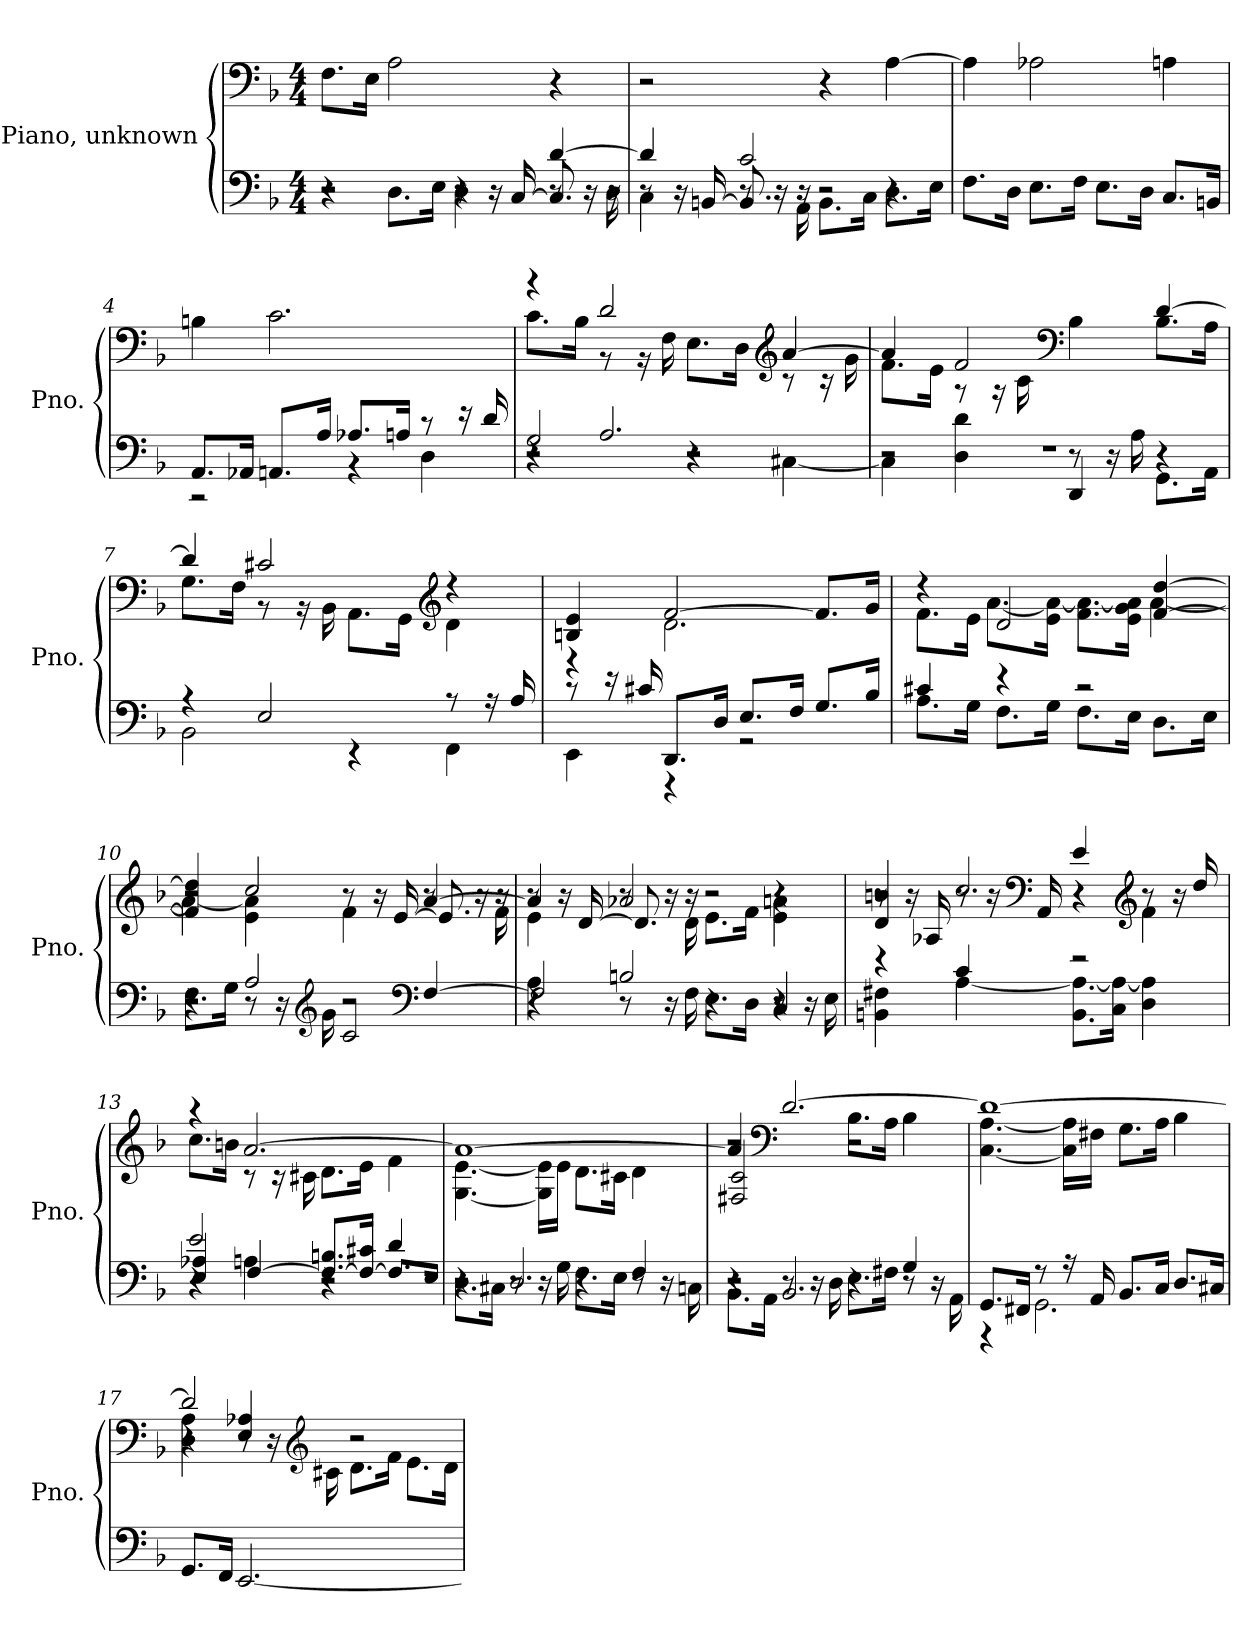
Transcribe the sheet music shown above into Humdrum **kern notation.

**kern	**kern
*part1	*part1
*staff2	*staff1
*I"Piano, unknown	*
*I'Pno.	*
*clefF4	*clefF4
*k[b-]	*k[b-]
*M4/4	*M4/4
*MM120	*MM120
=1	=1
*^	*
*	*^	*
2r	4r	2r	8.F\L
.	.	.	16E\Jk
.	8.D\L	.	2A\
.	16E\Jk	.	.
4r	4D\	8r	.
.	.	16r	.
.	.	[16C/	.
[4d/	8r	8.C/]	4r
.	16r	.	.
.	16D\	16r	.
=2	=2	=2	=2
4d/]	4C\	8r	2r
.	.	16r	.
.	.	[16BBn/	.
2c/	8r	8.BB/]	.
.	16r	.	.
.	16AA\	16r	.
.	8.BB\L	2r	4r
.	16C\Jk	.	.
4r	8.D\L	.	[4A\
.	16E\Jk	.	.
*v	*v	*v	*
=3	=3
8.F\L	4A\]
16D\Jk	.
8.E\L	2A-X\
16F\Jk	.
8.E\L	.
16D\Jk	.
8.C/L	4An\
16BBn/Jk	.
!!LO:LB:g=z
=4	=4
*^	*
8.AA/L	2r	4Bn\
16AA-X/Jk	.	.
8.AAn/L	.	2.c\
16A/Jk	.	.
8.A-X/L	4r	.
16An/Jk	.	.
8r	4D\	.
16r	.	.
16d/	.	.
=5	=5	=5
*	*^	*^
4r	2r	2G/	4r	8.c\L
.	.	.	.	16B-\Jk
2.A/	.	.	2d/	8r
.	.	.	.	16r
.	.	.	.	16F\
.	4r	2r	.	8.E\L
.	.	.	.	16D\Jk
*	*	*	*clefG2	*
.	[4C#X\	.	[4a/	8r
.	.	.	.	16r
.	.	.	.	16g\
=6	=6	=6	=6	=6
1r	4C#\]	2r	4a/]	8.f\L
.	.	.	.	16e\Jk
.	4D\ 4d\	.	2f/	8r
.	.	.	.	16r
.	.	.	.	16c\
*	*	*	*clefF4	*
.	8r	4DD/	.	4B-\
.	16r	.	.	.
.	16A\	.	.	.
.	8.GG\L	4r	[4d/	8.B-\L
.	16AA\Jk	.	.	16A\Jk
*	*v	*v	*	*
!!LO:LB:g=z	!!
=7	=7	=7	=7
4r	2BB-\	4d/]	8.G\L
.	.	.	16F\Jk
2E/	.	2c#X/	8r
.	.	.	16r
.	.	.	16BB-\
.	4r	.	8.AA\L
.	.	.	16GG\Jk
*	*	*clefG2	*
8r	4FF\	4r	4d\
16r	.	.	.
16A/	.	.	.
=8	=8	=8	=8
8r	4EE\	4Bn/ 4e/	4r
16r	.	.	.
16c#X/	.	.	.
8.DD/L	4r	[2f/	2.d\
16D/Jk	.	.	.
8.E/L	2r	.	.
16F/Jk	.	.	.
8.G/L	.	8.f/L]	.
16B-/Jk	.	16g/Jk	.
=9	=9	=9	=9
4c#X/	8.A\L	4r	8.f\L
.	16G\Jk	.	16e\Jk
4r	8.F\L	2d/	[8.a\L
.	16G\Jk	.	16e\ 16a\_Jk
2r	8.F\L	.	8.f\ 8.a\_L
.	16E\Jk	.	16e\ 16g\ 16a\]Jk
.	8.D\L	[4f/ [4dd/	[4a\
.	16E\Jk	.	.
!!LO:LB:g=z
=10	=10	=10	=10
*	*^	*	*^
2r	8.F\L	4r	4f/] 4dd/]	4a\_	2r
.	16G\Jk	.	.	.	.
.	8r	2A/	2cc/	4e\ 4a\]	.
.	16r	.	.	.	.
*clefG2	*	*	*	*	*
.	16g\	.	.	.	.
2c/	2r	.	.	4f\	8r
.	.	.	.	.	16r
.	.	.	.	.	[16e/
*clefF4	*	*	*	*	*
.	.	[4F/	[4a/	8r	8.e/]
.	.	.	.	16r	.
.	.	.	.	16f\	16r
=11	=11	=11	=11	=11	=11
4r	4A\	2F/]	4a/]	4e\	8r
.	.	.	.	.	16r
.	.	.	.	.	[16d/
2Bn/	8r	.	2a-X/	8r	8.d/]
.	16r	.	.	16r	.
.	16F\	.	.	16d\	16r
.	8.E\L	4r	.	8.e\L	2r
.	16D\Jk	.	.	16f\Jk	.
4r	8r	4C/	4r	4e\ 4an\	.
.	16r	.	.	.	.
.	16E\	.	.	.	.
*	*v	*v	*	*	*
!!LO:LB:g=z	!!	!!
=12	=12	=12	=12	=12
4r	4BBn\ 4F#X\	4d/ 4bn/	2r	8r
.	.	.	.	16r
.	.	.	.	16A-X/
4c/	[4A\	2.cc/	.	8r
.	.	.	.	16r
*	*	*clefF4	*	*
.	.	.	.	16AA/
2r	8.BB\ 8.A\_L	.	4r	4e/
.	16C\ 16A\_Jk	.	.	.
*	*	*clefG2	*	*
.	4D\ 4A\]	.	4f\	8r
.	.	.	.	16r
.	.	.	.	16dd/
*	*	*	*v	*v
=13	=13	=13	=13
*	*^	*	*
2e/	4r	4E/ 4A-X/	4r	8.cc\L
.	.	.	.	16bn\Jk
.	4An\	[4F/	[2.a/	8r
.	.	.	.	16r
.	.	.	.	16c#X\
4r	2r	8.F/_ 8.Bn/L	.	8.d\L
.	.	16F/_ 16c#X/Jk	.	16e\Jk
4d/	.	8.F/L]	.	4f\
.	.	16E/Jk	.	.
!!LO:LB:g=z	!!
=14	=14	=14	=14	=14
2r	8.D\L	4r	1a_	[4.G\ [4.e\
.	16C#X\Jk	.	.	.
.	8r	2.D/	.	.
.	16r	.	.	16G\] 16e\]LL
.	16G\	.	.	16e\JJ
4r	8.F\L	.	.	8.d\L
.	16E\Jk	.	.	16c#X\Jk
4F/	8r	.	.	4d\
.	16r	.	.	.
.	16Cn\	.	.	.
=15	=15	=15	=15	=15
*	*	*	*	*^
2r	8.BB-\L	4r	4a/]	2r	2F#X/ 2c/
.	16AA\Jk	.	.	.	.
*	*	*	*clefF4	*	*
.	8r	2.BB-/	[2.d/	.	.
.	16r	.	.	.	.
.	16D\	.	.	.	.
4r	8.E\L	.	.	8.B-\L	2r
.	16F#X\Jk	.	.	16A\Jk	.
4G/	8r	.	.	4B-\	.
.	16r	.	.	.	.
.	16AA\	.	.	.	.
*	*v	*v	*	*	*
*	*	*	*v	*v
=16	=16	=16	=16
8.GG/L	4r	1d_	[4.C\ [4.A\
16FF#X/Jk	.	.	.
8r	2.GG\	.	.
16r	.	.	16C\] 16A\]LL
16AA/	.	.	16F#X\JJ
8.BB-/L	.	.	8.G\L
16C/Jk	.	.	16A\Jk
8.D/L	.	.	4B-\
16C#X/Jk	.	.	.
*v	*v	*	*
!!LO:PB:g=z
=17	=17	=17
*	*	*^
8.GG/L	2d/]	4D\ 4A\	4r
16FF/Jk	.	.	.
[2.EE/	.	8r	4E/ 4A-X/
.	.	16r	.
*	*clefG2	*	*
.	.	16c#X\	.
.	2r	8.d\L	2r
.	.	16f\Jk	.
.	.	8.e\L	.
.	.	16d\Jk	.
*	*v	*v	*v
=	=
*-	*-
